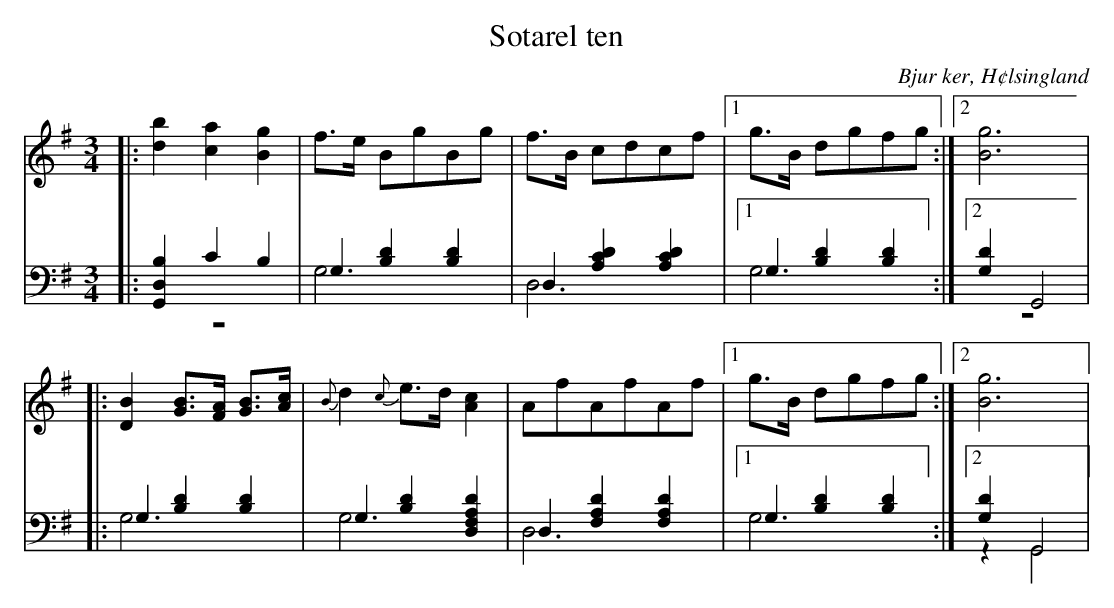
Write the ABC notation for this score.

X:1
T: Sotarel ten
O: Bjur ker, H¢lsingland
M: 3/4
L: 1/8
K: G
V:1
V:2
V:3 merge
V:1
|:[d2b2] [c2a2] [B2g2]|f>e BgBg|f>B cdcf |1g>B dgfg :|2 [B6g6]|
|:[D2B2] [GB]>[FA] [GB]>[Ac]|{B}d2 {c}e>d [A2c2]|AfAfAf |1g>B dgfg :|2 [B6g6]|
V:2 clef=bass
|:[G,,2 D,2B,2] C2 B,2|G,2 [B,2 D2] [B,2 D2]|D,2 [A,2 C2 D2] [A,2 C2 D2]|1G,2 [B,2 D2] [B,2 D2]:|2 [G,2D2] G,,4|
|:G,2 [B,2 D2] [B,2 D2]|G,2 [B,2 D2] [D,2 F,2A,2D2]|D,2 [F,2 A,2 D2] [F,2 A,2 D2]|1 G,2 [B,2 D2] [B,2 D2] :|2 [G,2D2] G,,4|
V:3 clef=bass
|:z6|G,6|D,6|1G,6:|2 z6|
|:G,6|G,6|D,6|1 G,6 :|2 z2 G,,4|
